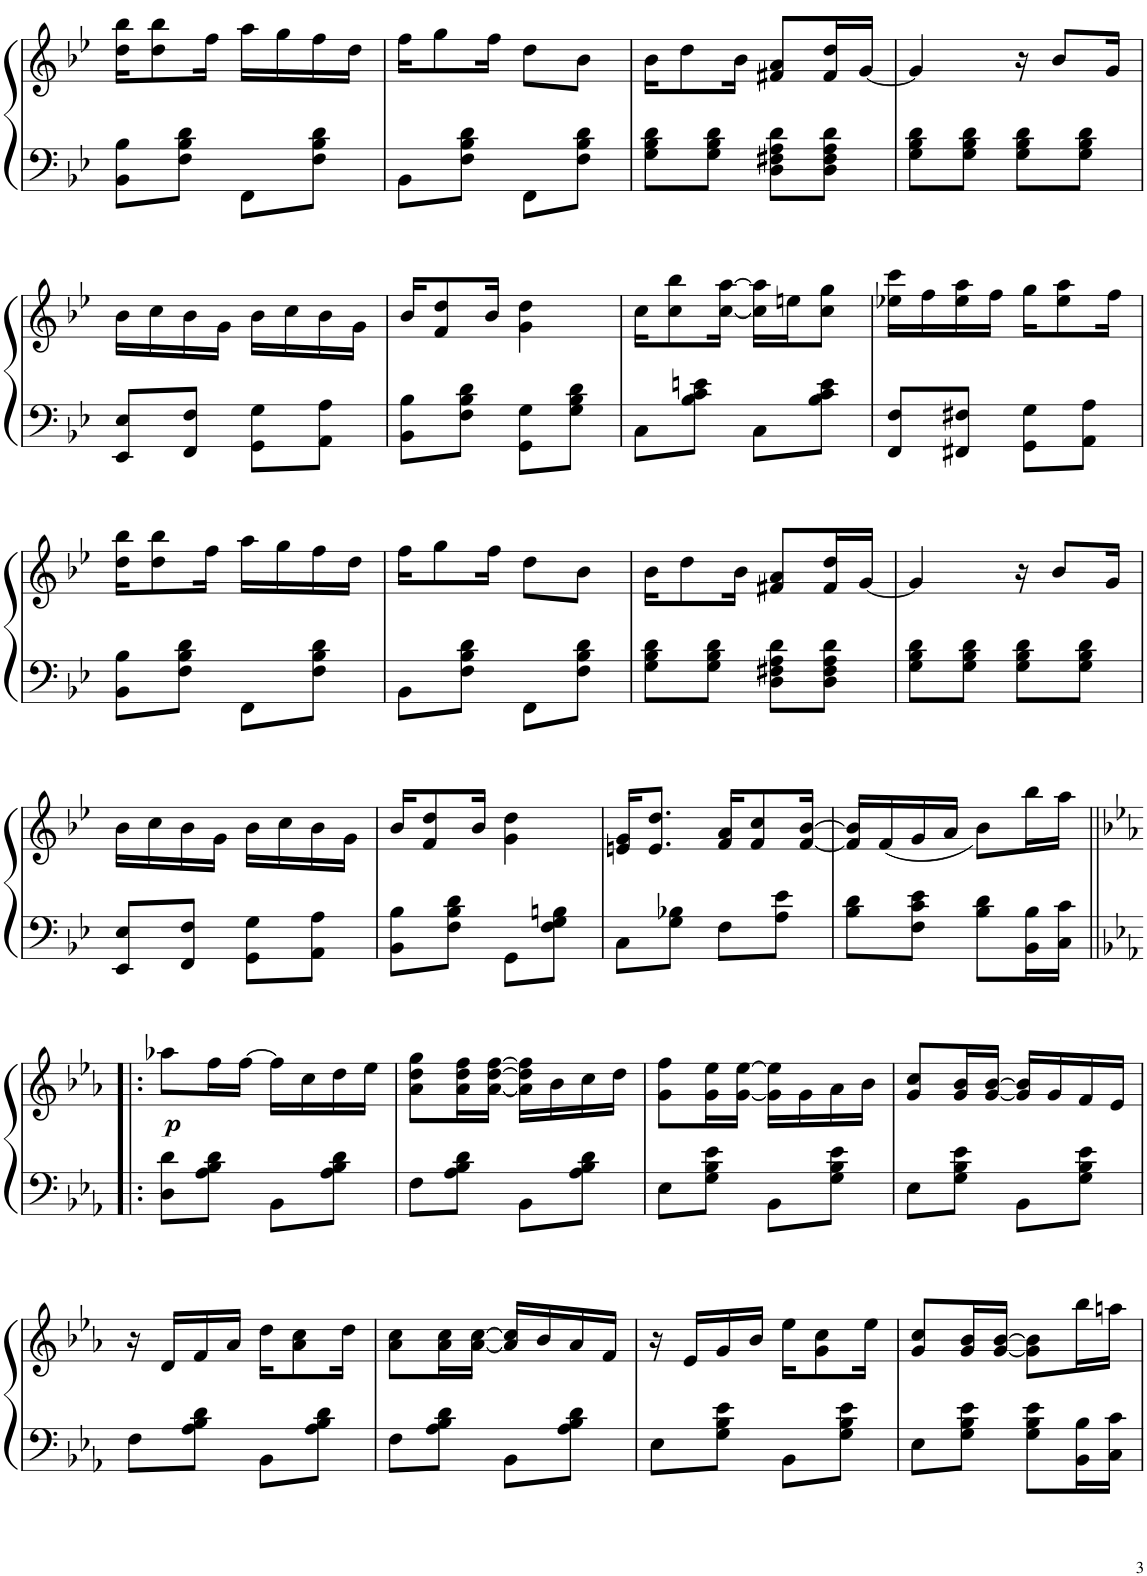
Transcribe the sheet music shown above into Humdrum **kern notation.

**kern	**kern	**dynam
*part1	*part1	*part1
*staff2	*staff1	*staff1/2
*I"Piano	*	*
*I'Pno.	*	*
!!LO:PB:g=z
*clefF4	*clefG2	*
*k[b-e-]	*k[b-e-]	*
*M2/4	*M2/4	*
=39	=39	=39
8BB-\ 8B-\L	16dd\ 16bb-\KL	.
.	8dd\ 8bb-\	.
8F\ 8B-\ 8d\J	.	.
.	16ff\Jk	.
8FF\L	16aa\LL	.
.	16gg\	.
8F\ 8B-\ 8d\J	16ff\	.
.	16dd\JJ	.
=40	=40	=40
8BB-\L	16ff\KL	.
.	8gg\	.
8F\ 8B-\ 8d\J	.	.
.	16ff\Jk	.
8FF\L	8dd\L	.
8F\ 8B-\ 8d\J	8b-\J	.
=41	=41	=41
8G\ 8B-\ 8d\L	16b-\KL	.
.	8dd\	.
8G\ 8B-\ 8d\J	.	.
.	16b-\Jk	.
8D\ 8F#X\ 8A\ 8d\L	8f#X/ 8a/L	.
8D\ 8F#\ 8A\ 8d\J	16f#/ 16dd/L	.
.	[16g/JJ	.
=42	=42	=42
8G\ 8B-\ 8d\L	4g/]	.
8G\ 8B-\ 8d\J	.	.
8G\ 8B-\ 8d\L	16r	.
.	8b-/L	.
8G\ 8B-\ 8d\J	.	.
.	16g/Jk	.
!!LO:LB:g=z
=43	=43	=43
8EE-/ 8E-/L	16b-\LL	.
.	16cc\	.
8FF/ 8F/J	16b-\	.
.	16g\JJ	.
8GG\ 8G\L	16b-\LL	.
.	16cc\	.
8AA\ 8A\J	16b-\	.
.	16g\JJ	.
=44	=44	=44
8BB-\ 8B-\L	16b-/KL	.
.	8f/ 8dd/	.
8F\ 8B-\ 8d\J	.	.
.	16b-/Jk	.
8GG\ 8G\L	4g\ 4dd\	.
8G\ 8B-\ 8d\J	.	.
=45	=45	=45
8C\L	16cc\KL	.
.	8cc\ 8bb-\	.
8B-\ 8c\ 8en\J	.	.
.	[16cc\ [16aa\Jk	.
8C\L	16cc\] 16aa\]LL	.
.	16een\J	.
8B-\ 8c\ 8e\J	8cc\ 8gg\J	.
=46	=46	=46
8FF/ 8F/L	16ee-X\ 16ccc\LL	.
.	16ff\	.
8FF#X/ 8F#X/J	16ee-\ 16aa\	.
.	16ff\JJ	.
8GG\ 8G\L	16gg\KL	.
.	8ee-\ 8aa\	.
8AA\ 8A\J	.	.
.	16ff\Jk	.
!!LO:LB:g=z
=47	=47	=47
8BB-\ 8B-\L	16dd\ 16bb-\KL	.
.	8dd\ 8bb-\	.
8F\ 8B-\ 8d\J	.	.
.	16ff\Jk	.
8FF\L	16aa\LL	.
.	16gg\	.
8F\ 8B-\ 8d\J	16ff\	.
.	16dd\JJ	.
=48	=48	=48
8BB-\L	16ff\KL	.
.	8gg\	.
8F\ 8B-\ 8d\J	.	.
.	16ff\Jk	.
8FF\L	8dd\L	.
8F\ 8B-\ 8d\J	8b-\J	.
=49	=49	=49
8G\ 8B-\ 8d\L	16b-\KL	.
.	8dd\	.
8G\ 8B-\ 8d\J	.	.
.	16b-\Jk	.
8D\ 8F#X\ 8A\ 8d\L	8f#X/ 8a/L	.
8D\ 8F#\ 8A\ 8d\J	16f#/ 16dd/L	.
.	[16g/JJ	.
=50	=50	=50
8G\ 8B-\ 8d\L	4g/]	.
8G\ 8B-\ 8d\J	.	.
8G\ 8B-\ 8d\L	16r	.
.	8b-/L	.
8G\ 8B-\ 8d\J	.	.
.	16g/Jk	.
!!LO:LB:g=z
=51	=51	=51
8EE-/ 8E-/L	16b-\LL	.
.	16cc\	.
8FF/ 8F/J	16b-\	.
.	16g\JJ	.
8GG\ 8G\L	16b-\LL	.
.	16cc\	.
8AA\ 8A\J	16b-\	.
.	16g\JJ	.
=52	=52	=52
8BB-\ 8B-\L	16b-/KL	.
.	8f/ 8dd/	.
8F\ 8B-\ 8d\J	.	.
.	16b-/Jk	.
8GG\L	4g\ 4dd\	.
8F\ 8G\ 8Bn\J	.	.
=53	=53	=53
8C\L	16en/ 16g/KL	.
.	8.e/ 8.dd/J	.
8G\ 8B-X\J	.	.
8F\L	16f/ 16a/KL	.
.	8f/ 8cc/	.
8A\ 8e-\J	.	.
.	[16f/ [16b-/Jk	.
=54	=54	=54
8B-\ 8d\L	16f/] 16b-/]LL	.
.	(<16f/	.
8F\ 8c\ 8e-\J	16g/	.
.	16a/JJ	.
8B-\ 8d\L	8b-\L)	.
16BB-\ 16B-\L	16bb-\L	.
16C\ 16c\JJ	16aa\JJ	.
!!LO:LB:g=z
=55!|:	=55!|:	=55!|:
*k[b-e-a-]	*k[b-e-a-]	*
!	!	!LO:DY:b
8D\ 8d\L	8aa-X\L	p
8A-\ 8B-\ 8d\J	16ff\L	.
.	[16ff\JJ	.
8BB-\L	16ff\LL]	.
.	16cc\	.
8A-\ 8B-\ 8d\J	16dd\	.
.	16ee-\JJ	.
=56	=56	=56
8F\L	8a-\ 8dd\ 8gg\L	.
8A-\ 8B-\ 8d\J	16a-\ 16dd\ 16ff\L	.
.	[16a-\ [16dd\ [16ff\JJ	.
8BB-\L	16a-\] 16dd\] 16ff\]LL	.
.	16b-\	.
8A-\ 8B-\ 8d\J	16cc\	.
.	16dd\JJ	.
=57	=57	=57
8E-\L	8g\ 8ff\L	.
8G\ 8B-\ 8e-\J	16g\ 16ee-\L	.
.	[16g\ [16ee-\JJ	.
8BB-\L	16g\] 16ee-\]LL	.
.	16g\	.
8G\ 8B-\ 8e-\J	16a-\	.
.	16b-\JJ	.
=58	=58	=58
8E-\L	8g/ 8cc/L	.
8G\ 8B-\ 8e-\J	16g/ 16b-/L	.
.	[16g/ [16b-/JJ	.
8BB-\L	16g/] 16b-/]LL	.
.	16g/	.
8G\ 8B-\ 8e-\J	16f/	.
.	16e-/JJ	.
!!LO:LB:g=z
=59	=59	=59
8F\L	16r	.
.	16d/LL	.
8A-\ 8B-\ 8d\J	16f/	.
.	16a-/JJ	.
8BB-\L	16dd\KL	.
.	8a-\ 8cc\	.
8A-\ 8B-\ 8d\J	.	.
.	16dd\Jk	.
=60	=60	=60
8F\L	8a-\ 8cc\L	.
8A-\ 8B-\ 8d\J	16a-\ 16cc\L	.
.	[16a-\ [16cc\JJ	.
8BB-\L	16a-/] 16cc/]LL	.
.	16b-/	.
8A-\ 8B-\ 8d\J	16a-/	.
.	16f/JJ	.
=61	=61	=61
8E-\L	16r	.
.	16e-/LL	.
8G\ 8B-\ 8e-\J	16g/	.
.	16b-/JJ	.
8BB-\L	16ee-\KL	.
.	8g\ 8cc\	.
8G\ 8B-\ 8e-\J	.	.
.	16ee-\Jk	.
=62	=62	=62
8E-\L	8g/ 8cc/L	.
8G\ 8B-\ 8e-\J	16g/ 16b-/L	.
.	[16g/ [16b-/JJ	.
8G\ 8B-\ 8e-\L	8g\] 8b-\]L	.
16BB-\ 16B-\L	16bb-\L	.
16C\ 16c\JJ	16aan\JJ	.
=	=	=
*-	*-	*-
